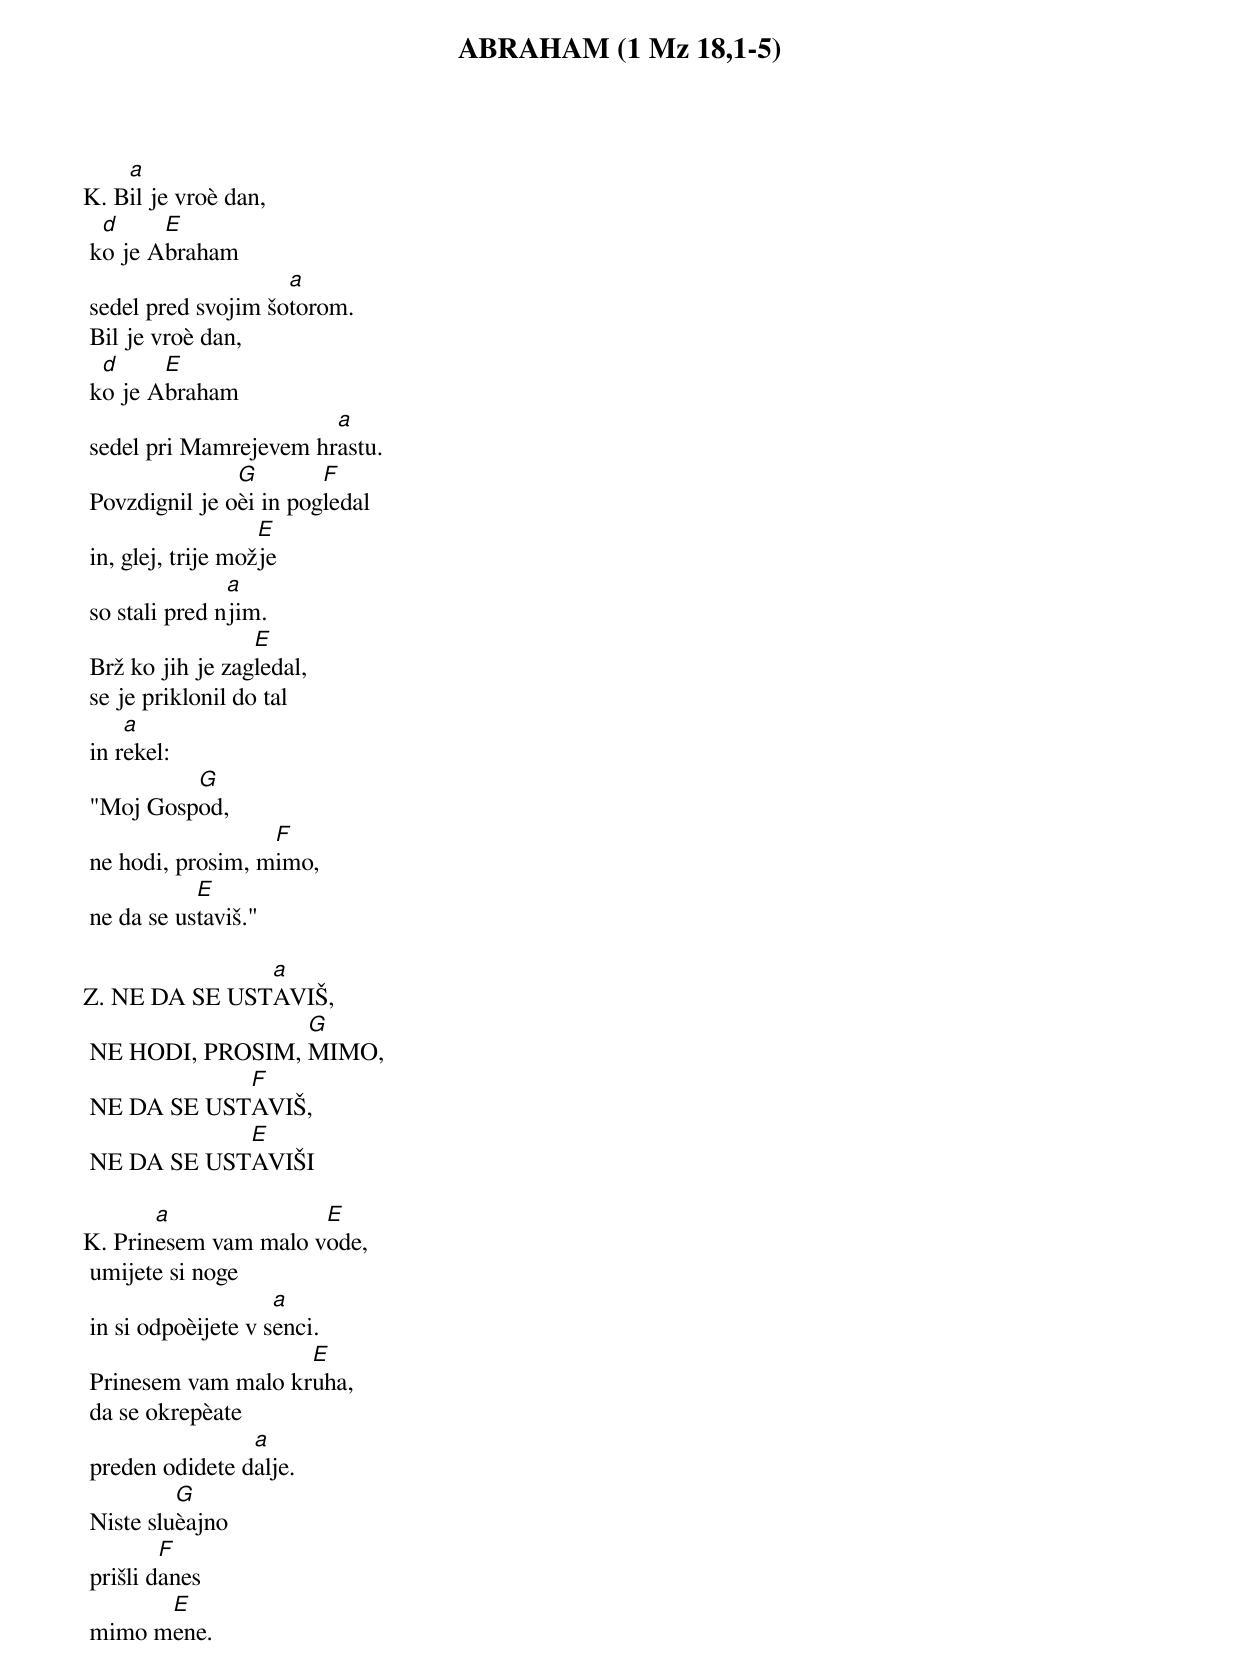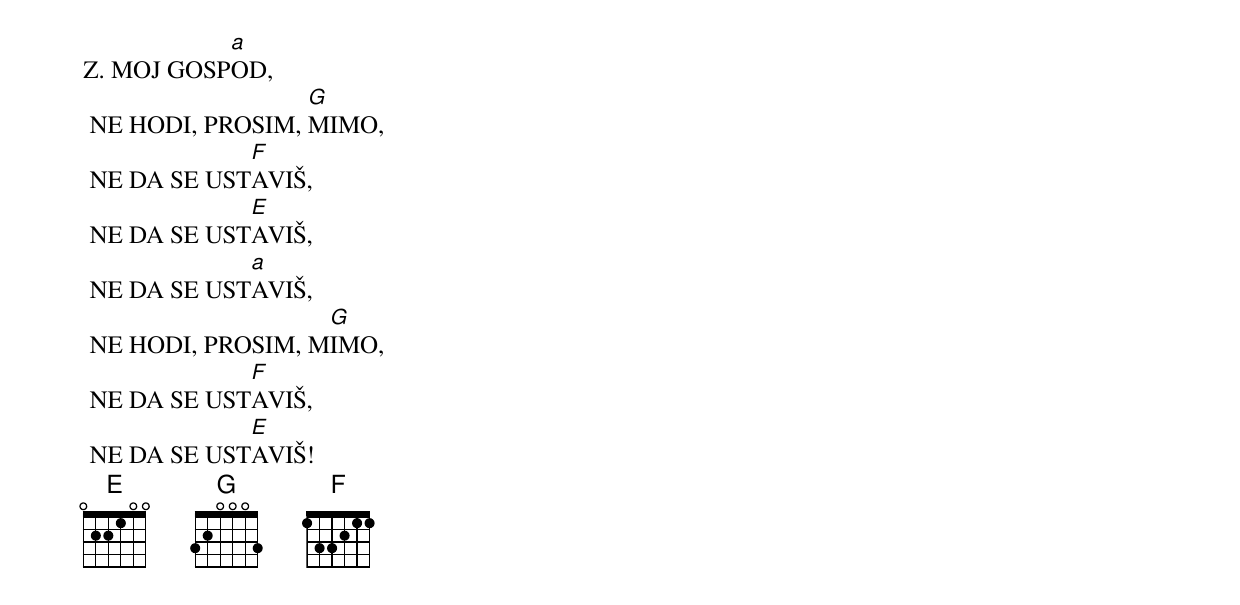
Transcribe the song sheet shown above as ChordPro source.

{title: ABRAHAM (1 Mz 18,1-5)}

K.	B[a]il je vroè dan,
	k[d]o je A[E]braham
	sedel pred svojim šo[a]torom.
	Bil je vroè dan,
	k[d]o je A[E]braham
	sedel pri Mamrejevem hr[a]astu.
	Povzdignil je o[G]èi in pog[F]ledal
	in, glej, trije mož[E]je
	so stali pred n[a]jim.
	Brž ko jih je zag[E]ledal,
	se je priklonil do tal
	in r[a]ekel:
	"Moj Gosp[G]od,
	ne hodi, prosim, m[F]imo,
	ne da se us[E]taviš."

Z.	NE DA SE UST[a]AVIŠ,
	NE HODI, PROSIM, [G]MIMO,
	NE DA SE UST[F]AVIŠ,
	NE DA SE UST[E]AVIŠI

K.	Prin[a]esem vam malo v[E]ode,
	umijete si noge
	in si odpoèijete v s[a]enci.
	Prinesem vam malo kr[E]uha,
	da se okrepèate
	preden odidete d[a]alje.
	Niste slu[G]èajno
	prišli d[F]anes
	mimo m[E]ene.

Z.	MOJ GOSP[a]OD,
	NE HODI, PROSIM, [G]MIMO,
	NE DA SE UST[F]AVIŠ,
	NE DA SE UST[E]AVIŠ,
	NE DA SE UST[a]AVIŠ,
	NE HODI, PROSIM, M[G]IMO,
	NE DA SE UST[F]AVIŠ,
	NE DA SE UST[E]AVIŠ!
